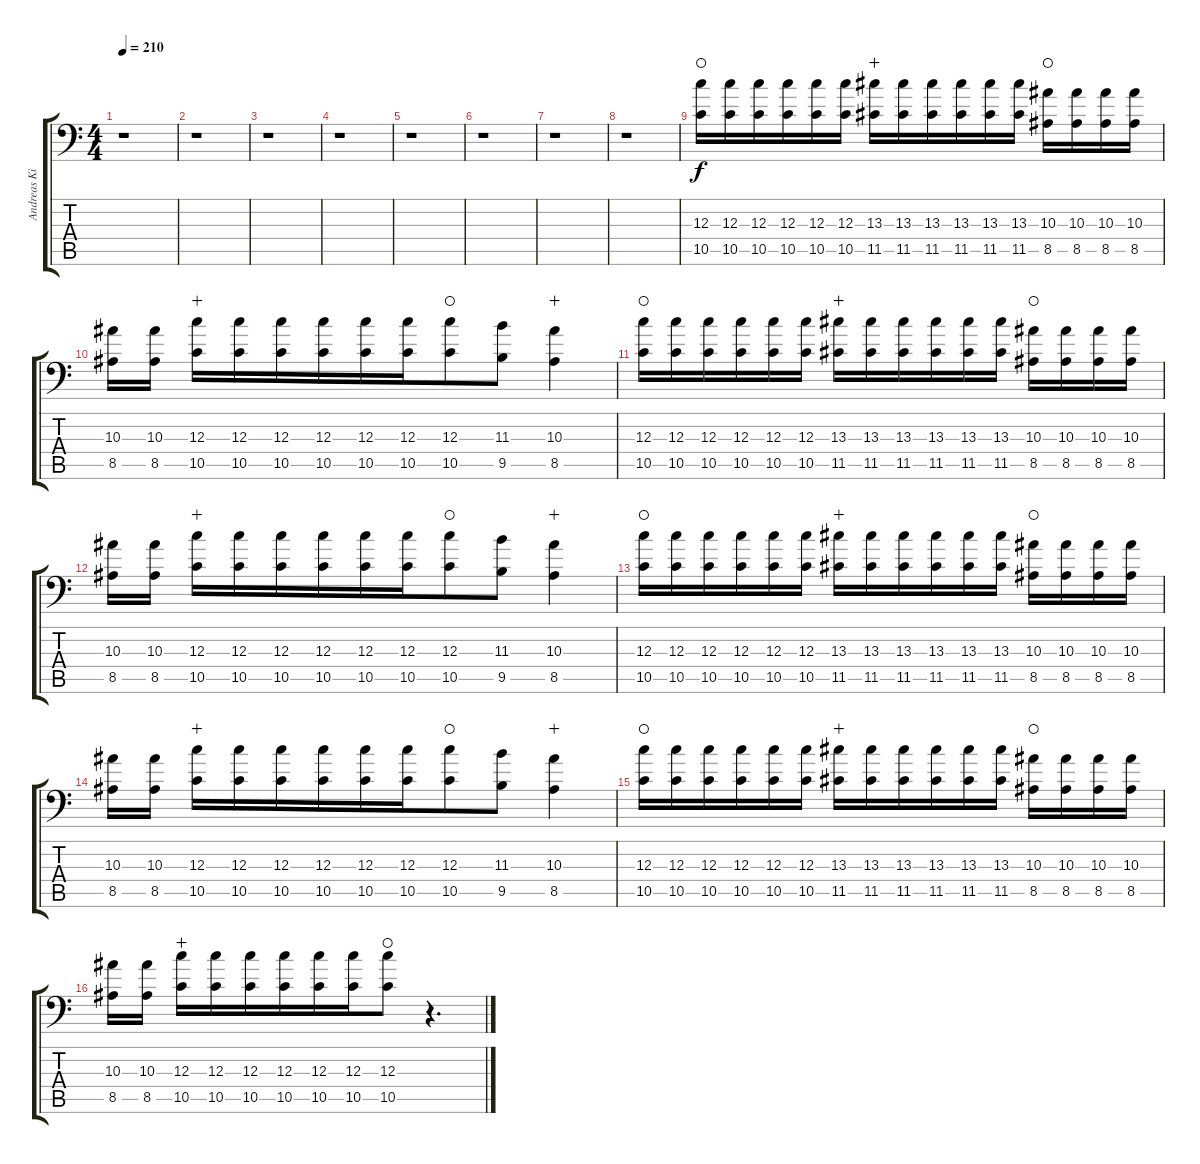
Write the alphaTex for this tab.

\track ("Andreas Kisser" "Andreas Ki") {instrument overdrivenguitar}
\staff {score tabs}
\tuning (A3 E3 C3 G2 D2 A1) {hide}
\ts (4 4)
\tempo 210
\clef f4
\ks c
r.1{dy f} |
r.1 |
r.1 |
r.1 |
r.1 |
r.1 |
r.1 |
r.1 |
(12.3 10.5).16{waho} (12.3 10.5).16 (12.3 10.5).16 (12.3 10.5).16{beam merge} (12.3 10.5).16 (12.3 10.5).16{beam split} (13.3 11.5).16{wahc} (13.3 11.5).16{beam merge} (13.3 11.5).16 (13.3 11.5).16 (13.3 11.5).16 (13.3 11.5).16{beam split} (10.3 8.5).16{waho} (10.3 8.5).16 (10.3 8.5).16 (10.3 8.5).16 |
(10.3 8.5).16 (10.3 8.5).16{beam split} (12.3 10.5).16{wahc} (12.3 10.5).16{beam merge} (12.3 10.5).16 (12.3 10.5).16 (12.3 10.5).16 (12.3 10.5).16{beam merge} (12.3 10.5).8{waho} (11.3 9.5).8 (10.3 8.5).4{wahc} |
(12.3 10.5).16{waho} (12.3 10.5).16 (12.3 10.5).16 (12.3 10.5).16{beam merge} (12.3 10.5).16 (12.3 10.5).16{beam split} (13.3 11.5).16{wahc} (13.3 11.5).16{beam merge} (13.3 11.5).16 (13.3 11.5).16 (13.3 11.5).16 (13.3 11.5).16{beam split} (10.3 8.5).16{waho} (10.3 8.5).16 (10.3 8.5).16 (10.3 8.5).16 |
(10.3 8.5).16 (10.3 8.5).16{beam split} (12.3 10.5).16{wahc} (12.3 10.5).16{beam merge} (12.3 10.5).16 (12.3 10.5).16 (12.3 10.5).16 (12.3 10.5).16{beam merge} (12.3 10.5).8{waho} (11.3 9.5).8 (10.3 8.5).4{wahc} |
(12.3 10.5).16{waho} (12.3 10.5).16 (12.3 10.5).16 (12.3 10.5).16{beam merge} (12.3 10.5).16 (12.3 10.5).16{beam split} (13.3 11.5).16{wahc} (13.3 11.5).16{beam merge} (13.3 11.5).16 (13.3 11.5).16 (13.3 11.5).16 (13.3 11.5).16{beam split} (10.3 8.5).16{waho} (10.3 8.5).16 (10.3 8.5).16 (10.3 8.5).16 |
(10.3 8.5).16 (10.3 8.5).16{beam split} (12.3 10.5).16{wahc} (12.3 10.5).16{beam merge} (12.3 10.5).16 (12.3 10.5).16 (12.3 10.5).16 (12.3 10.5).16{beam merge} (12.3 10.5).8{waho} (11.3 9.5).8 (10.3 8.5).4{wahc} |
(12.3 10.5).16{waho} (12.3 10.5).16 (12.3 10.5).16 (12.3 10.5).16{beam merge} (12.3 10.5).16 (12.3 10.5).16{beam split} (13.3 11.5).16{wahc} (13.3 11.5).16{beam merge} (13.3 11.5).16 (13.3 11.5).16 (13.3 11.5).16 (13.3 11.5).16{beam split} (10.3 8.5).16{waho} (10.3 8.5).16 (10.3 8.5).16 (10.3 8.5).16 |
(10.3 8.5).16 (10.3 8.5).16{beam split} (12.3 10.5).16{wahc} (12.3 10.5).16{beam merge} (12.3 10.5).16 (12.3 10.5).16 (12.3 10.5).16 (12.3 10.5).16{beam merge} (12.3 10.5).8{waho} r.4{d}
